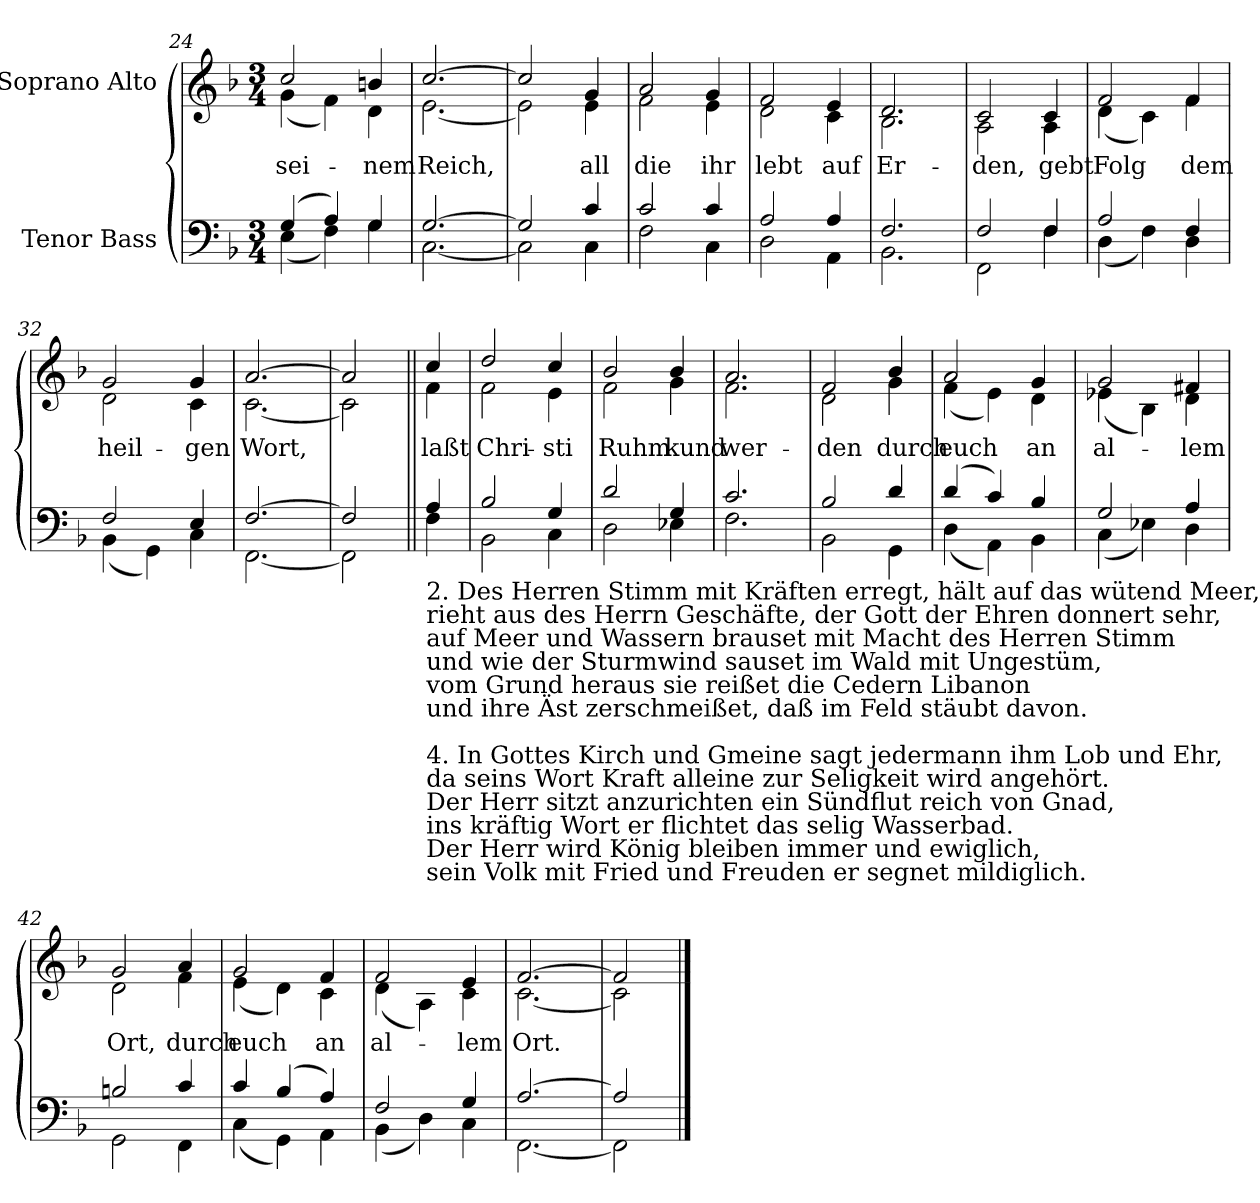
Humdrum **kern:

**kern	**kern	**text
*part2	*part1	*part1
*staff2	*staff1	*staff1
*I"Tenor Bass	*I"Soprano Alto	*
*clefF4	*clefG2	*
*k[b-]	*k[b-]	*
*F:	*F:	*
*M3/4	*M3/4	*
=24	=24	=24
*^	*^	*
!	!	!	!	!LO:LY:b
(>4G/	(<4E\	2cc/	(<4g\	sei-
4A/)	4F\)	.	4f\)	.
!	!	!	!	!LO:LY:b
4G/	4G\	4bn/	4d\	nem
=25	=25	=25	=25	=25
!	!	!	!	!LO:LY:b
[2.G/	[2.C\	[2.cc/	[2.e\	Reich,
=26	=26	=26	=26	=26
2G/]	2C\]	2cc/]	2e\]	.
!	!	!	!	!LO:LY:b
4c/	4C\	4g/	4e\	all
=27	=27	=27	=27	=27
!	!	!	!	!LO:LY:b
2c/	2F\	2a/	2f\	die
!	!	!	!	!LO:LY:b
4c/	4C\	4g/	4e\	ihr
=28	=28	=28	=28	=28
!	!	!	!	!LO:LY:b
2A/	2D\	2f/	2d\	lebt
!	!	!	!	!LO:LY:b
4A/	4AA\	4e/	4c\	auf
=29	=29	=29	=29	=29
!	!	!	!	!LO:LY:b
2.F/	2.BB-\	2.d/	2.B-\	Er-
=30	=30	=30	=30	=30
!	!	!	!	!LO:LY:b
2F/	2FF\	2c/	2A\	-den,
!	!	!	!	!LO:LY:b
4F/	4F\	4c/	4A\	gebt
=31	=31	=31	=31	=31
!	!	!	!	!LO:LY:b
2A/	(<4D\	2f/	(<4d\	Folg
.	4F\)	.	4c\)	.
!	!	!	!	!LO:LY:b
4F/	4D\	4f/	4f\	dem
=32	=32	=32	=32	=32
!	!	!	!	!LO:LY:b
2F/	(<4BB-\	2g/	2d\	heil-
.	4GG\)	.	.	.
!	!	!	!	!LO:LY:b
4E/	4C\	4g/	4c\	-gen
=33	=33	=33	=33	=33
!	!	!	!	!LO:LY:b
[2.F/	[2.FF\	[2.a/	[2.c\	Wort,
=34	=34	=34	=34	=34
2F/]	2FF\]	2a/]	2c\]	.
!!LO:LB:g=z	!!
=35||	=35||	=35||	=35||	=35||
!LO:TX:b:t=2. Des Herren Stimm mit Kräften erregt, hält auf das wütend Meer,\nrieht aus des Herrn Geschäfte, der Gott der Ehren donnert sehr,\nauf Meer und Wassern brauset mit Macht des Herren Stimm\nund wie der Sturmwind sauset im Wald mit Ungestüm,\nvom Grund heraus sie reißet die Cedern Libanon\nund ihre Äst zerschmeißet, daß im Feld stäubt davon.\n\n4. In Gottes Kirch und Gmeine sagt jedermann ihm Lob und Ehr,\nda seins Wort Kraft alleine zur Seligkeit wird angehört.\nDer Herr sitzt anzurichten ein Sündflut reich von Gnad,\nins kräftig Wort er flichtet das selig Wasserbad.\nDer Herr wird König bleiben immer und ewiglich,\nsein Volk mit Fried und Freuden er segnet mildiglich.	!	!	!	!
!	!	!	!	!LO:LY:b
4A/	4F\	4cc/	4f\	laßt
=36	=36	=36	=36	=36
!	!	!	!	!LO:LY:b
2B-/	2BB-\	2dd/	2f\	Chri-
!	!	!	!	!LO:LY:b
4G/	4C\	4cc/	4e\	-sti
=37	=37	=37	=37	=37
!	!	!	!	!LO:LY:b
2d/	2D\	2b-/	2f\	Ruhm
!	!	!	!	!LO:LY:b
4G/	4E-X\	4b-/	4g\	kund
=38	=38	=38	=38	=38
!	!	!	!	!LO:LY:b
2.c/	2.F\	2.a/	2.f\	wer-
=39	=39	=39	=39	=39
!	!	!	!	!LO:LY:b
2B-/	2BB-\	2f/	2d\	-den
!	!	!	!	!LO:LY:b
4d/	4GG\	4b-/	4g\	durch
=40	=40	=40	=40	=40
!	!	!	!	!LO:LY:b
(>4d/	(4D\	2a/	(<4f\	euch
4c/)	4AA\)	.	4e\)	.
!	!	!	!	!LO:LY:b
4B-/	4BB-\	4g/	4d\	an
=41	=41	=41	=41	=41
!	!	!	!	!LO:LY:b
2G/	(<4C\	2g/	(4e-X\	al-
.	4E-X\)	.	4B-\)	.
!	!	!	!	!LO:LY:b
4A/	4D\	4f#X/	4d\	lem
=42	=42	=42	=42	=42
!	!	!	!	!LO:LY:b
2Bn/	2GG\	2g/	2d\	Ort,
!	!	!	!	!LO:LY:b
4c/	4FF\	4a/	4f\	durch
=43	=43	=43	=43	=43
!	!	!	!	!LO:LY:b
4c/	(4C\	2g/	(<4e\	euch
(>4B-/	4GG\)	.	4d\)	.
!	!	!	!	!LO:LY:b
4A/)	4AA\	4f/	4c\	an
=44	=44	=44	=44	=44
!	!	!	!	!LO:LY:b
2F/	(<4BB-\	2f/	(4d\	al-
.	4D\)	.	4A\)	.
!	!	!	!	!LO:LY:b
4G/	4C\	4e/	4c\	lem
=45	=45	=45	=45	=45
!	!	!	!	!LO:LY:b
[2.A/	[2.FF\	[2.f/	[2.c\	Ort.
=46	=46	=46	=46	=46
2A/]	2FF\]	2f/]	2c\]	.
*v	*v	*	*	*
*	*v	*v	*
==	==	==
*-	*-	*-
